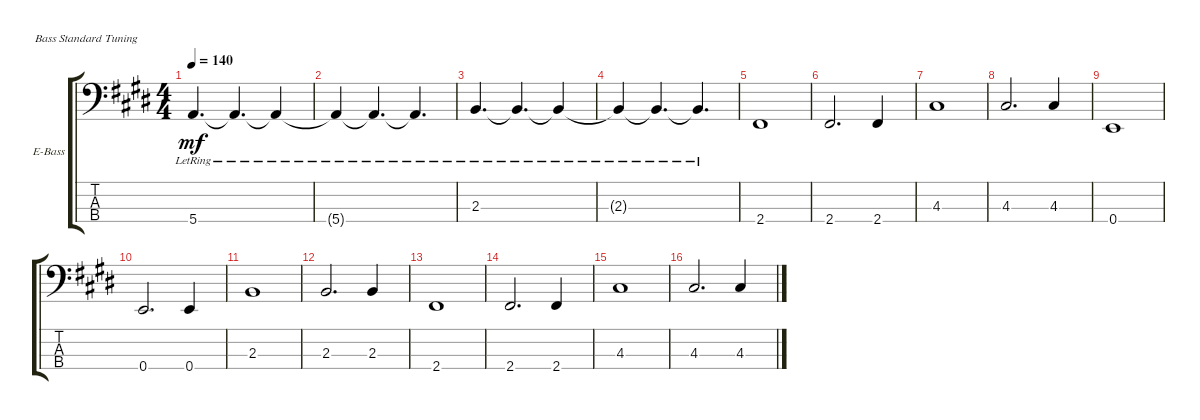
\defaultSystemsLayout 4
\bracketExtendMode groupsimilarinstruments
\firstSystemTrackNameOrientation horizontal
\otherSystemsTrackNameOrientation horizontal
\track ("Electric Bass" "E-Bass") {instrument electricbassfinger}
\staff {score tabs}
\tuning (G2 D2 A1 E1)
\ts (4 4)
\tempo 140
\clef f4
\ks e
5.4{lr}.4{d dy mf} 5.4{lr t}.4{d} 5.4{lr t}.4 |
5.4{lr t}.4 5.4{lr t}.4{d} 5.4{lr t}.4{d} |
2.3{lr}.4{d} 2.3{lr t}.4{d} 2.3{lr t}.4 |
2.3{lr t}.4 2.3{lr t}.4{d} 2.3{lr t}.4{d} |
2.4.1 |
2.4.2{d} 2.4.4 |
4.3.1 |
4.3.2{d} 4.3.4 |
0.4.1 |
0.4.2{d} 0.4.4 |
2.3.1 |
2.3.2{d} 2.3.4 |
2.4.1 |
2.4.2{d} 2.4.4 |
4.3.1 |
4.3.2{d} 4.3.4
